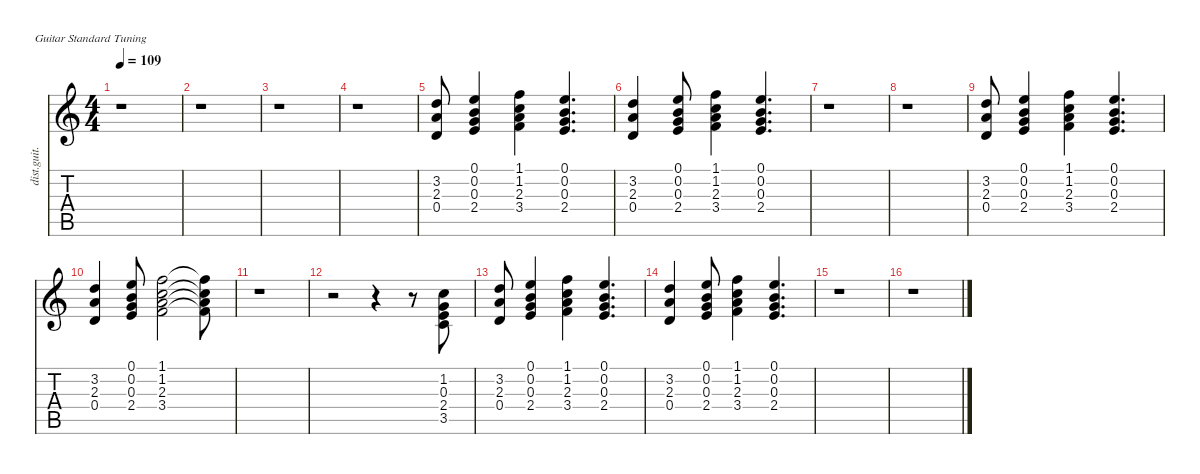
\defaultSystemsLayout 4
\hideDynamics
\bracketExtendMode nobrackets
\otherSystemsTrackNameOrientation horizontal
\track ("Vocals Hi" "dist.guit.") {instrument distortionguitar}
\staff {score tabs}
\tuning (E4 B3 G3 D3 A2 E2)
\ts (4 4)
\tempo 109
\clef g2
\ks c
r.1{dy f beam Down} |
r.1{beam Down} |
r.1{beam Down} |
r.1{beam Down} |
(3.2 2.3 0.4).8{beam Up} (0.1 0.2 0.3 2.4).4{beam Up} (1.1 1.2 2.3 3.4).4{beam Down} (0.1 0.2 0.3 2.4).4{d beam Up} |
(3.2 2.3 0.4).4{beam Up} (0.1 0.2 0.3 2.4).8{beam Up} (1.1 1.2 2.3 3.4).4{beam Down} (0.1 0.2 0.3 2.4).4{d beam Up} |
r.1{beam Down} |
r.1{beam Down} |
(3.2 2.3 0.4).8{beam Up} (0.1 0.2 0.3 2.4).4{beam Up} (1.1 1.2 2.3 3.4).4{beam Down} (0.1 0.2 0.3 2.4).4{d beam Up} |
(3.2 2.3 0.4).4{beam Up} (0.1 0.2 0.3 2.4).8{beam Up} (1.1 1.2 2.3 3.4).2{beam Down} (1.1{t} 1.2{t} 2.3{t} 3.4{t}).8{beam Down} |
r.1{beam Down} |
r.2{beam Down} r.4{beam Down} r.8{beam Down} (1.2 0.3 2.4 3.5).8{beam Up} |
(3.2 2.3 0.4).8{beam Up} (0.1 0.2 0.3 2.4).4{beam Up} (1.1 1.2 2.3 3.4).4{beam Down} (0.1 0.2 0.3 2.4).4{d beam Up} |
(3.2 2.3 0.4).4{beam Up} (0.1 0.2 0.3 2.4).8{beam Up} (1.1 1.2 2.3 3.4).4{beam Down} (0.1 0.2 0.3 2.4).4{d beam Up} |
r.1{beam Down} |
r.1{beam Down}
